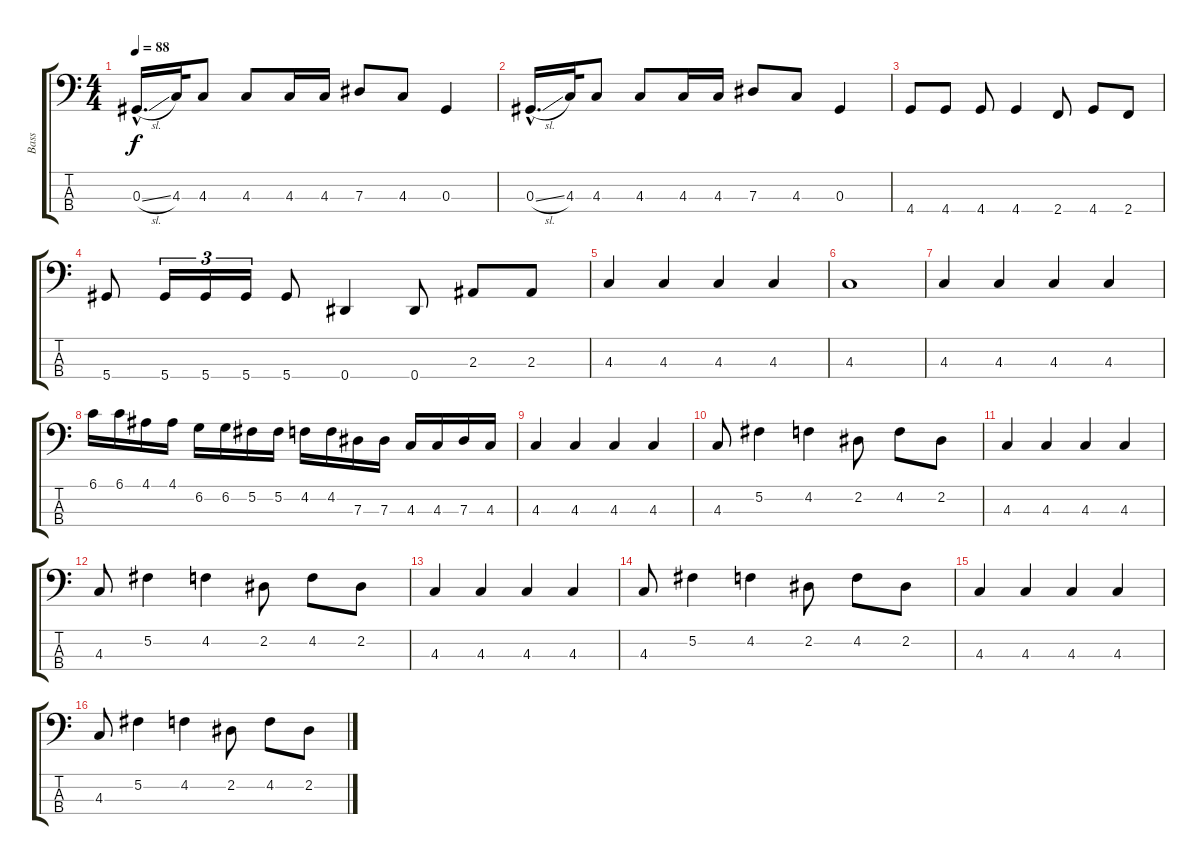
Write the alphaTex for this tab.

\track ("Bass" "Bass") {instrument electricbasspick}
\staff {score tabs}
\tuning (Gb2 Db2 Ab1 Eb1) {hide}
\ts (4 4)
\tempo 88
\clef f4
\ks c
0.3{sl hac}.16{d dy f} 4.3.32 4.3.8 4.3.8 4.3.16 4.3.16 7.3.8 4.3.8 0.3.4 |
0.3{sl hac}.16{d} 4.3.32 4.3.8 4.3.8 4.3.16 4.3.16 7.3.8 4.3.8 0.3.4 |
4.4.8 4.4.8 4.4.8 4.4.4 2.4.8 4.4.8 2.4.8 |
5.4.8 5.4.16{tu (3 2)} 5.4.16{tu (3 2)} 5.4.16{tu (3 2)} 5.4.8 0.4.4 0.4.8 2.3.8 2.3.8 |
4.3.4 4.3.4 4.3.4 4.3.4 |
4.3.1 |
4.3.4 4.3.4 4.3.4 4.3.4 |
6.1.16 6.1.16 4.1.16 4.1.16 6.2.16 6.2.16 5.2.16 5.2.16 4.2.16 4.2.16 7.3.16 7.3.16 4.3.16 4.3.16 7.3.16 4.3.16 |
4.3.4 4.3.4 4.3.4 4.3.4 |
4.3.8 5.2.4 4.2.4 2.2.8 4.2.8 2.2.8 |
4.3.4 4.3.4 4.3.4 4.3.4 |
4.3.8 5.2.4 4.2.4 2.2.8 4.2.8 2.2.8 |
4.3.4 4.3.4 4.3.4 4.3.4 |
4.3.8 5.2.4 4.2.4 2.2.8 4.2.8 2.2.8 |
4.3.4 4.3.4 4.3.4 4.3.4 |
4.3.8 5.2.4 4.2.4 2.2.8 4.2.8 2.2.8
